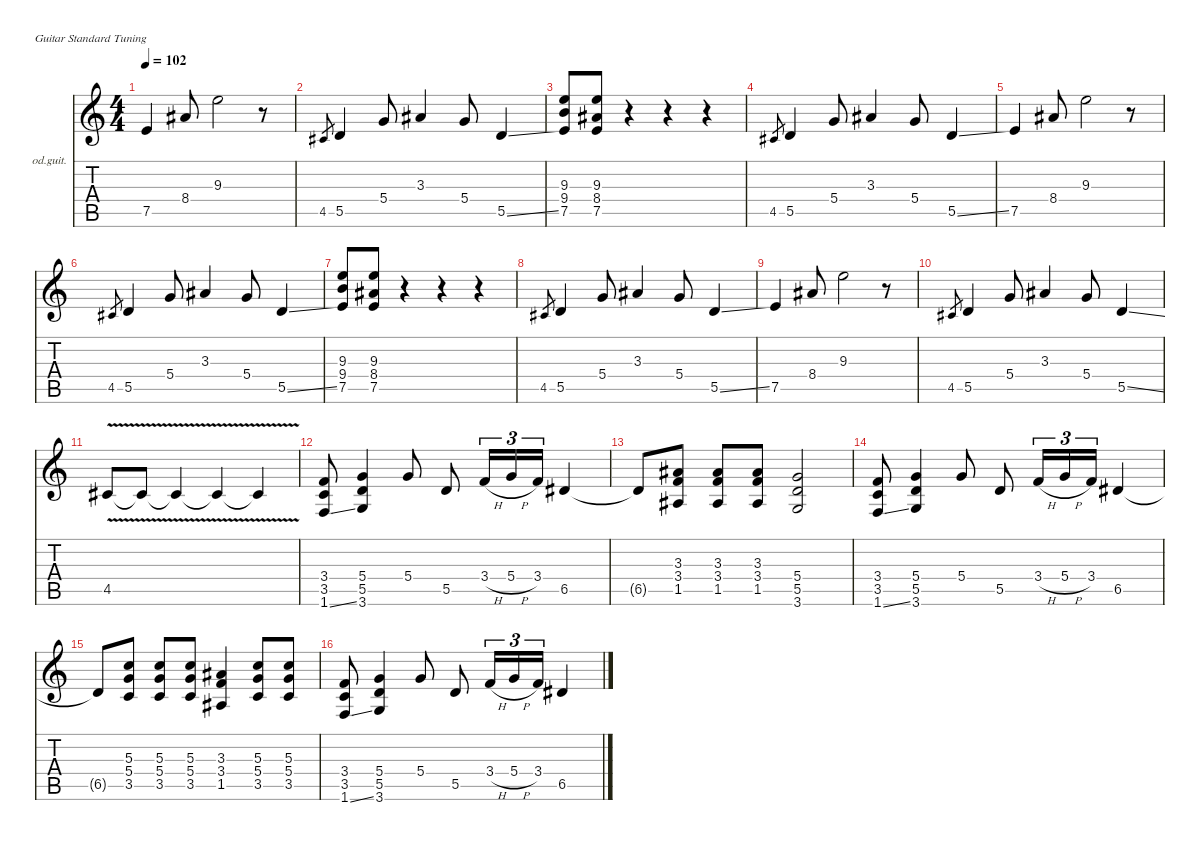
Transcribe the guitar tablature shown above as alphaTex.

\defaultSystemsLayout 4
\hideDynamics
\bracketExtendMode nobrackets
\firstSystemTrackNameOrientation horizontal
\otherSystemsTrackNameOrientation horizontal
\track ("chief" "od.guit.") {instrument overdrivenguitar}
\staff {score tabs}
\tuning (E4 B3 G3 D3 A2 E2)
\ts (4 4)
\tempo 102
\clef g2
\ks c
7.5.4{dy f beam Up} 8.4{acc #}.8{beam Up} 9.3.2{beam Down} r.8{beam Down} |
4.5{acc #}.8{gr dy mf beam Up} 5.5.4{dy f beam Up} 5.4.8{beam Up} 3.3{acc #}.4{beam Up} 5.4.8{beam Up} 5.5{ss}.4{beam Up} |
(9.3 9.4 7.5).8{beam Up} (9.3 8.4{acc #} 7.5).8{beam Up} r.4{beam Up} r.4{beam Up} r.4{beam Up} |
4.5{acc #}.8{gr dy mf beam Up} 5.5.4{dy f beam Up} 5.4.8{beam Up} 3.3{acc #}.4{beam Up} 5.4.8{beam Up} 5.5{ss}.4{beam Up} |
7.5.4{beam Up} 8.4{acc #}.8{beam Up} 9.3.2{beam Down} r.8{beam Down} |
4.5{acc #}.8{gr dy mf beam Up} 5.5.4{dy f beam Up} 5.4.8{beam Up} 3.3{acc #}.4{beam Up} 5.4.8{beam Up} 5.5{ss}.4{beam Up} |
(9.3 9.4 7.5).8{beam Up} (9.3 8.4{acc #} 7.5).8{beam Up} r.4{beam Up} r.4{beam Up} r.4{beam Up} |
4.5{acc #}.8{gr dy mf beam Up} 5.5.4{dy f beam Up} 5.4.8{beam Up} 3.3{acc #}.4{beam Up} 5.4.8{beam Up} 5.5{ss}.4{beam Up} |
7.5.4{beam Up} 8.4{acc #}.8{beam Up} 9.3.2{beam Down} r.8{beam Down} |
4.5{acc #}.8{gr dy mf beam Up} 5.5.4{dy f beam Up} 5.4.8{beam Up} 3.3{acc #}.4{beam Up} 5.4.8{beam Up} 5.5{ss}.4{beam Up} |
4.5{v acc #}.8{beam Up} 4.5{v t acc #}.8{beam Up} 4.5{v t acc #}.4{beam Up} 4.5{v t acc #}.4{beam Up} 4.5{v t acc #}.4{beam Up} |
(3.4 3.5 1.6{ss}).8{beam Up} (5.4 5.5 3.6).4{beam Up} 5.4.8{beam Up} 5.5.8{beam Up} 3.4{h}.16{tu (3 2) beam Up} 5.4{h}.16{tu (3 2) beam Up} 3.4.16{tu (3 2) beam Up} 6.5{acc #}.4{beam Up} |
6.5{t acc #}.8{beam Up} (3.3{acc #} 3.4 1.5{acc #}).8{beam Up} (3.3{acc #} 3.4 1.5{acc #}).8{beam Up} (3.3{acc #} 3.4 1.5{acc #}).8{beam Up} (5.4 5.5 3.6).2{beam Up} |
(3.4 3.5 1.6{ss}).8{beam Up} (5.4 5.5 3.6).4{beam Up} 5.4.8{beam Up} 5.5.8{beam Up} 3.4{h}.16{tu (3 2) beam Up} 5.4{h}.16{tu (3 2) beam Up} 3.4.16{tu (3 2) beam Up} 6.5{acc #}.4{beam Up} |
6.5{t acc #}.8{beam Up} (5.3 5.4 3.5).8{beam Up} (5.3 5.4 3.5).8{beam Up} (5.3 5.4 3.5).8{beam Up} (3.3{acc #} 3.4 1.5{acc #}).4{beam Up} (5.3 5.4 3.5).8{beam Up} (5.3 5.4 3.5).8{beam Up} |
(3.4 3.5 1.6{ss}).8{beam Up} (5.4 5.5 3.6).4{beam Up} 5.4.8{beam Up} 5.5.8{beam Up} 3.4{h}.16{tu (3 2) beam Up} 5.4{h}.16{tu (3 2) beam Up} 3.4.16{tu (3 2) beam Up} 6.5{acc #}.4{beam Up}
